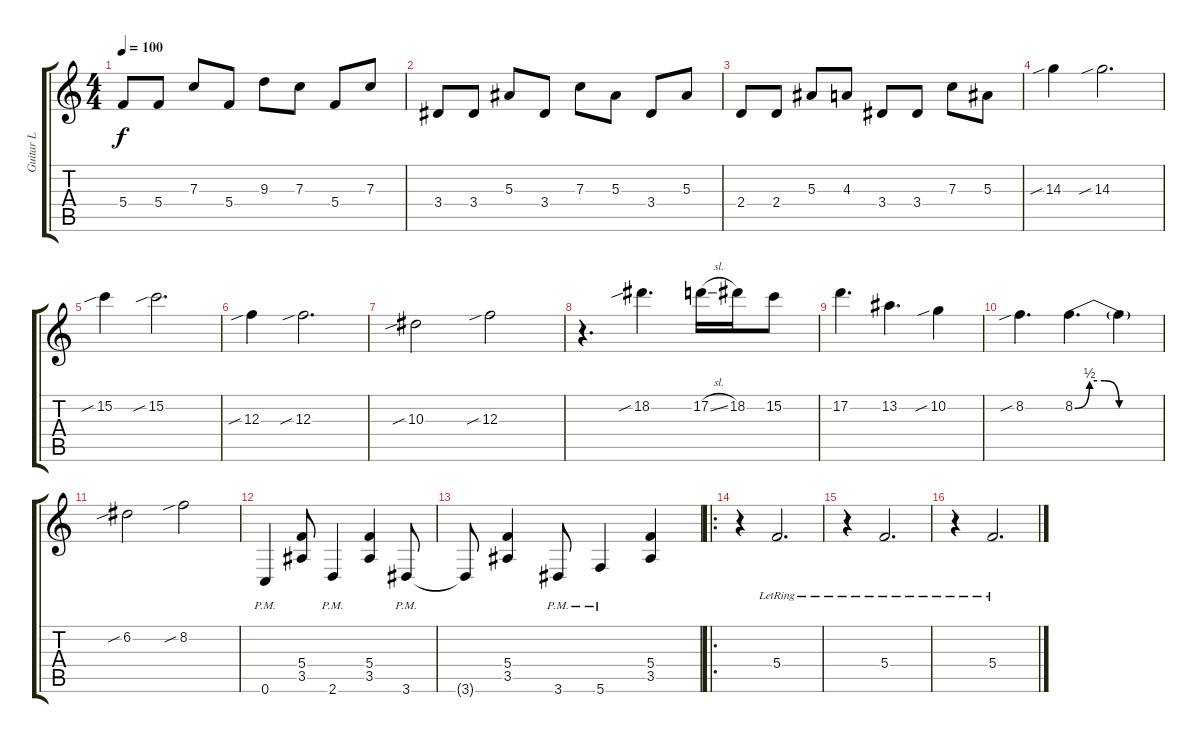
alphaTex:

\track ("Guitar L" "Guitar L") {instrument distortionguitar}
\staff {score tabs}
\tuning (D4 A3 F3 C3 G2 C2) {hide}
\ts (4 4)
\tempo 100
\clef g2
\ks c
5.4.8{dy f} 5.4.8 7.3.8 5.4.8 9.3.8 7.3.8 5.4.8 7.3.8 |
3.4.8 3.4.8 5.3.8 3.4.8 7.3.8 5.3.8 3.4.8 5.3.8 |
2.4.8 2.4.8 5.3.8 4.3.8 3.4.8 3.4.8 7.3.8 5.3.8 |
14.3{sib}.4{volume 3 balance 0 instrument distortionguitar} 14.3{sib}.2{d} |
15.2{sib}.4 15.2{sib}.2{d} |
12.3{sib}.4 12.3{sib}.2{d} |
10.3{sib}.2 12.3{sib}.2 |
r.4{d} 18.2{sib}.4{d} 17.2{sl}.16 18.2.16 15.2.8 |
17.2.4{d} 13.2.4{d} 10.2{sib}.4 |
8.2{sib}.4{d} 8.2{be (custom 0 0 10 2 20 2 30 0 60 0)}.4{d} 8.2{t}.4 |
6.2{sib}.2 8.2{sib}.2 |
0.6{pm}.4{volume 13} (5.4 3.5).8 2.6{pm}.4 (5.4 3.5).4 3.6{pm}.8 |
3.6{t}.8 (5.4 3.5).4 3.6{pm}.8 5.6{pm}.4 (5.4 3.5).4 |
\ro
r.4{instrument electricguitarclean} 5.4{lr}.2{d} |
r.4 5.4{lr}.2{d} |
r.4 5.4{lr}.2{d}
